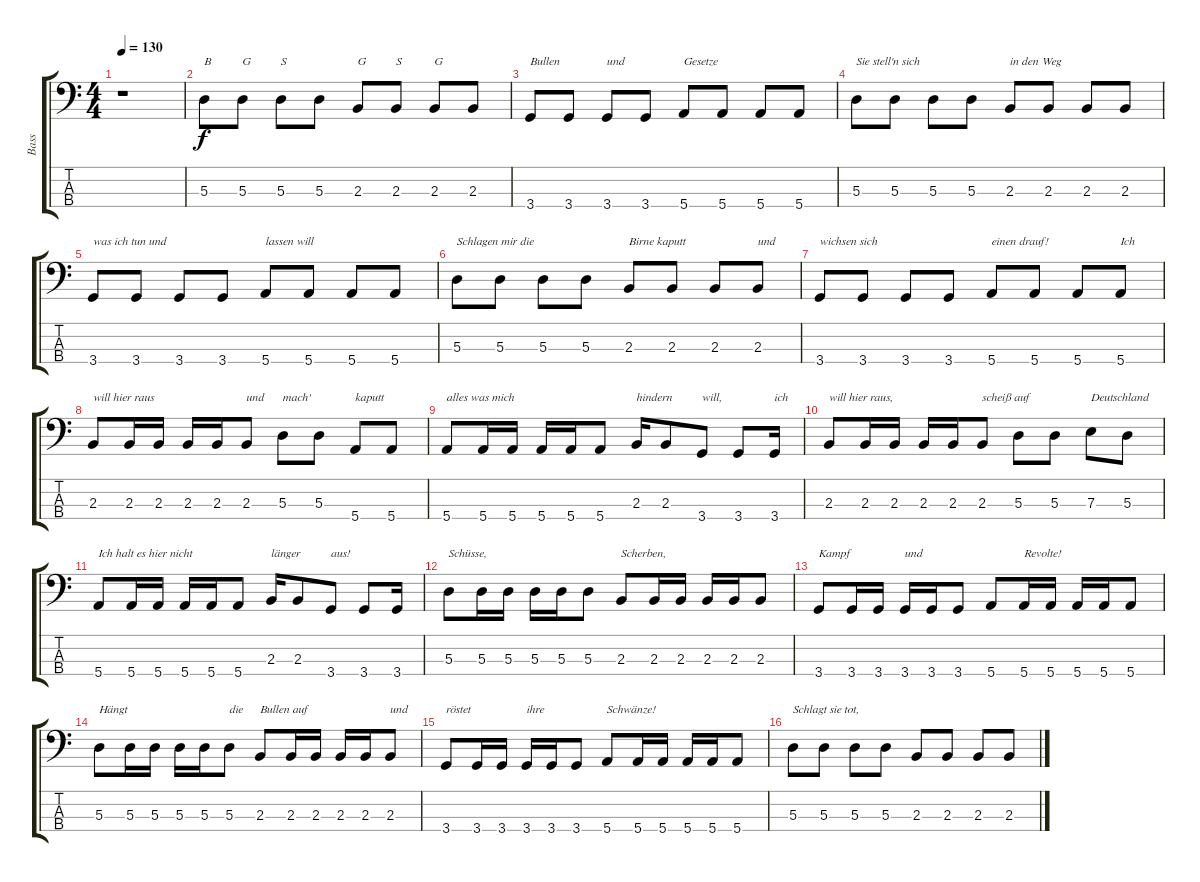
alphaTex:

\track ("Bass" "Bass") {instrument electricbasspick}
\staff {score tabs}
\tuning (G2 D2 A1 E1) {hide}
\ts (4 4)
\tempo 130
\clef f4
\ks c
r.1{dy f instrument electricbasspick} |
5.3.8{txt "B"} 5.3.8{txt "G"} 5.3.8{txt "S"} 5.3.8 2.3.8{txt "G"} 2.3.8{txt "S"} 2.3.8{txt "G"} 2.3.8 |
3.4.8{txt "Bullen"} 3.4.8 3.4.8{txt "und"} 3.4.8 5.4.8{txt "Gesetze"} 5.4.8 5.4.8 5.4.8 |
5.3.8{txt "Sie stell'n sich"} 5.3.8 5.3.8 5.3.8 2.3.8{txt "in den Weg"} 2.3.8 2.3.8 2.3.8 |
3.4.8{txt "was ich tun und"} 3.4.8 3.4.8 3.4.8 5.4.8{txt "lassen will"} 5.4.8 5.4.8 5.4.8 |
5.3.8{txt "Schlagen mir die"} 5.3.8 5.3.8 5.3.8 2.3.8{txt "Birne kaputt"} 2.3.8 2.3.8 2.3.8{txt "und"} |
3.4.8{txt "wichsen sich"} 3.4.8 3.4.8 3.4.8 5.4.8{txt "einen drauf!"} 5.4.8 5.4.8 5.4.8{txt "Ich"} |
2.3.8{txt "will hier raus"} 2.3.16 2.3.16 2.3.16 2.3.16 2.3.8{txt "und"} 5.3.8{txt "mach'"} 5.3.8 5.4.8{txt "kaputt"} 5.4.8 |
5.4.8{txt "alles was mich"} 5.4.16 5.4.16 5.4.16 5.4.16 5.4.8 2.3.16{txt "hindern"} 2.3.8 3.4.8{txt "will,"} 3.4.8 3.4.16{txt "ich"} |
2.3.8{txt "will hier raus,"} 2.3.16 2.3.16 2.3.16 2.3.16 2.3.8{txt "scheiß auf"} 5.3.8 5.3.8 7.3.8{txt "Deutschland"} 5.3.8 |
5.4.8{txt "Ich halt es hier nicht"} 5.4.16 5.4.16 5.4.16 5.4.16 5.4.8 2.3.16{txt "länger"} 2.3.8 3.4.8{txt "aus!"} 3.4.8 3.4.16 |
5.3.8{txt "Schüsse,"} 5.3.16 5.3.16 5.3.16 5.3.16 5.3.8 2.3.8{txt "Scherben,"} 2.3.16 2.3.16 2.3.16 2.3.16 2.3.8 |
3.4.8{txt "Kampf"} 3.4.16 3.4.16 3.4.16{txt "und"} 3.4.16 3.4.8 5.4.8 5.4.16{txt "Revolte!"} 5.4.16 5.4.16 5.4.16 5.4.8 |
5.3.8{txt "Hängt"} 5.3.16 5.3.16 5.3.16 5.3.16 5.3.8{txt "die"} 2.3.8{txt "Bullen auf "} 2.3.16 2.3.16 2.3.16 2.3.16 2.3.8{txt "und"} |
3.4.8{txt "röstet"} 3.4.16 3.4.16 3.4.16{txt "ihre"} 3.4.16 3.4.8 5.4.8{txt "Schwänze!"} 5.4.16 5.4.16 5.4.16 5.4.16 5.4.8 |
5.3.8{txt "Schlagt sie tot,"} 5.3.8 5.3.8 5.3.8 2.3.8 2.3.8 2.3.8 2.3.8
